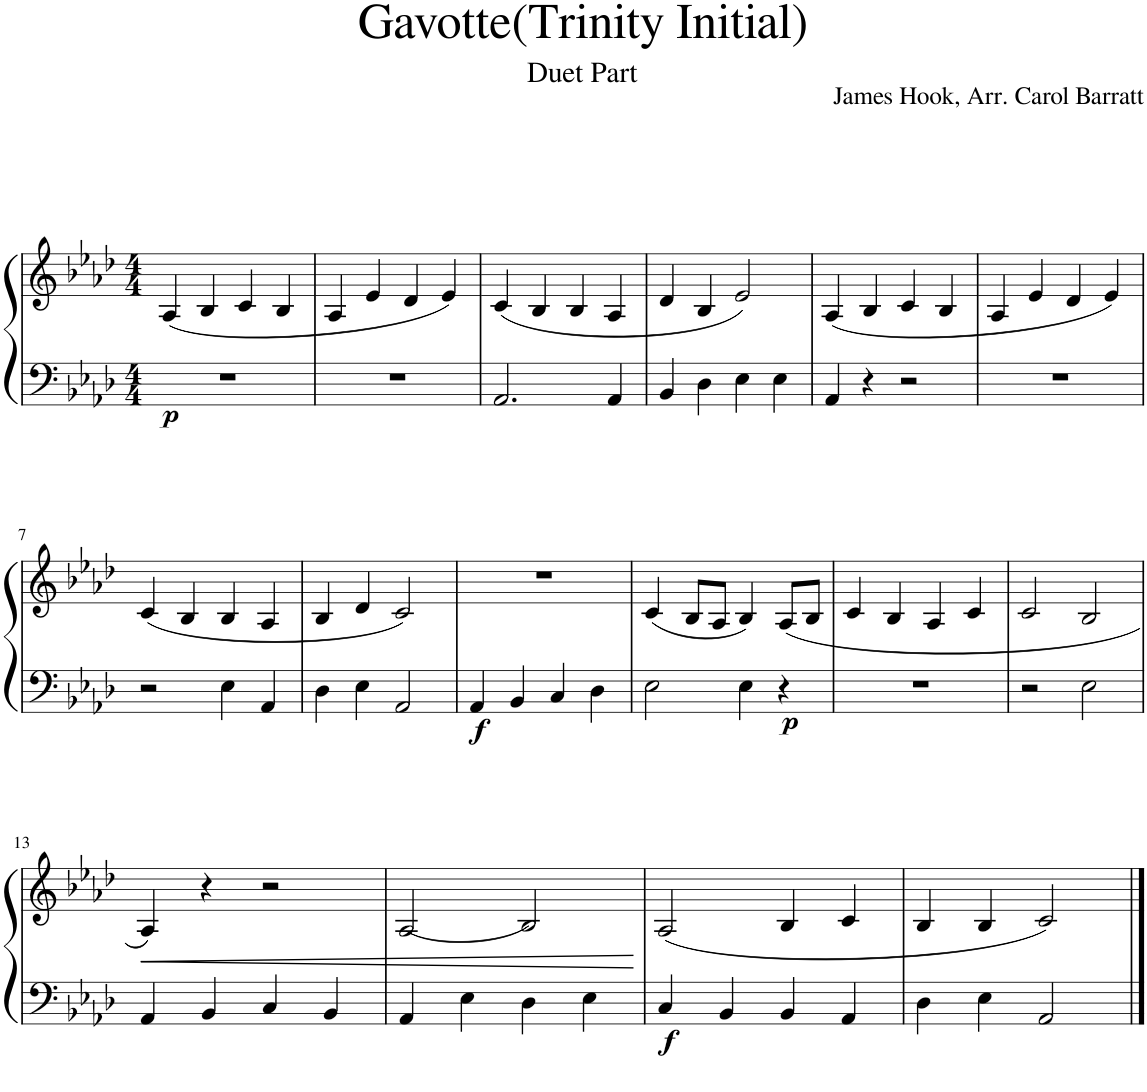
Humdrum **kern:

**kern	**kern	**dynam
*part1	*part1	*part1
*staff2	*staff1	*staff1/2
*I"Piano	*	*
*I'Pno.	*	*
*clefF4	*clefG2	*
*k[b-e-a-d-]	*k[b-e-a-d-]	*
*M4/4	*M4/4	*
=1	=1	=1
!	!	!LO:DY:b=2
1r	(4A-/	p
.	4B-/	.
.	4c/	.
.	4B-/	.
=2	=2	=2
1r	4A-/	.
.	4e-/	.
.	4d-/	.
.	4e-/)	.
=3	=3	=3
2.AA-/	(4c/	.
.	4B-/	.
.	4B-/	.
4AA-/	4A-/	.
=4	=4	=4
4BB-/	4d-/	.
4D-\	4B-/	.
4E-\	2e-/)	.
4E-\	.	.
=5	=5	=5
4AA-/	(4A-/	.
4r	4B-/	.
2r	4c/	.
.	4B-/	.
=6	=6	=6
1r	4A-/	.
.	4e-/	.
.	4d-/	.
.	4e-/)	.
!!LO:LB:g=z
=7	=7	=7
2r	(4c/	.
.	4B-/	.
4E-\	4B-/	.
4AA-/	4A-/	.
=8	=8	=8
4D-\	4B-/	.
4E-\	4d-/	.
2AA-/	2c/)	.
=9	=9	=9
!	!	!LO:DY:b=2
4AA-/	1r	f
4BB-/	.	.
4C/	.	.
4D-\	.	.
=10	=10	=10
2E-\	(4c/	.
.	8B-/L	.
.	8A-/J	.
4E-\	4B-/)	.
!	!	!LO:DY:b=2
4r	(8A-/L	p
.	8B-/J	.
=11	=11	=11
1r	4c/	.
.	4B-/	.
.	4A-/	.
.	4c/	.
=12	=12	=12
2r	2c/	.
2E-\	2B-/	.
!!LO:LB:g=z
=13	=13	=13
!	!	!LO:HP:b
4AA-/	4A-/)	<
4BB-/	4r	.
4C/	2r	.
4BB-/	.	.
=14	=14	=14
4AA-/	(2A-/	.
4E-\	.	.
4D-\	2B-/)	.
4E-\	.	.
.	.	[
=15	=15	=15
!	!	!LO:DY:b=2
4C/	(2A-/	f
4BB-/	.	.
4BB-/	4B-/	.
4AA-/	4c/	.
=16	=16	=16
4D-\	4B-/	.
4E-\	4B-/	.
2AA-/	2c/)	.
==	==	==
*-	*-	*-
